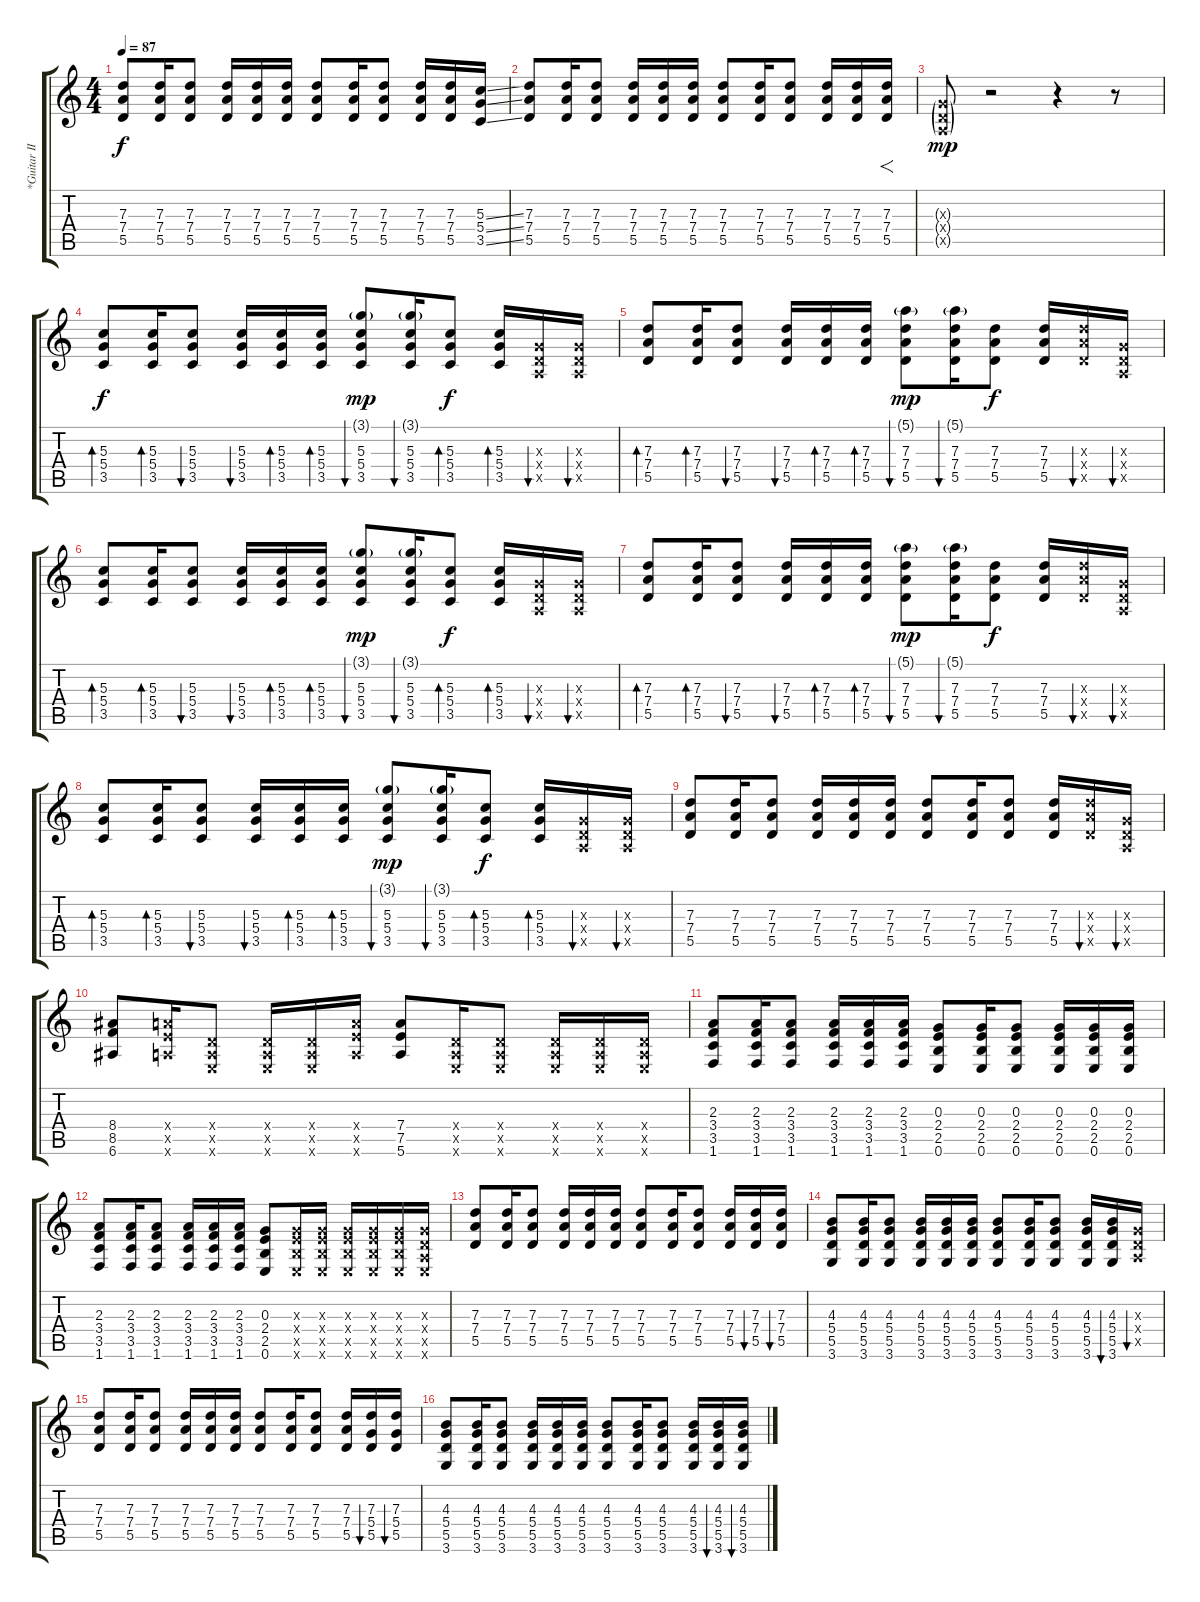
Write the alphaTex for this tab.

\track ("*Guitar II" "*Guitar II") {instrument overdrivenguitar}
\staff {score tabs}
\tuning (E4 B3 G3 D3 A2 E2) {hide}
\ts (4 4)
\tempo 87
\clef g2
\ks c
(7.3 7.4 5.5).8{dy f} (7.3 7.4 5.5).16 (7.3 7.4 5.5).8 (7.3 7.4 5.5).16 (7.3 7.4 5.5).16 (7.3 7.4 5.5).16 (7.3 7.4 5.5).8 (7.3 7.4 5.5).16 (7.3 7.4 5.5).8 (7.3 7.4 5.5).16 (7.3 7.4 5.5).16 (5.3{ss} 5.4{ss} 3.5{ss}).16 |
(7.3 7.4 5.5).8 (7.3 7.4 5.5).16 (7.3 7.4 5.5).8 (7.3 7.4 5.5).16 (7.3 7.4 5.5).16 (7.3 7.4 5.5).16 (7.3 7.4 5.5).8 (7.3 7.4 5.5).16 (7.3 7.4 5.5).8 (7.3 7.4 5.5).16 (7.3 7.4 5.5).16 (7.3 7.4 5.5).16{f} |
(0.3{g x} 0.4{g x} 0.5{g x}).8{dy mp} r.2 r.4 r.8 |
(5.3 5.4 3.5).8{bd 60 dy f} (5.3 5.4 3.5).16{bd 60} (5.3 5.4 3.5).8{bu 60} (5.3 5.4 3.5).16{bu 60} (5.3 5.4 3.5).16{bd 60} (5.3 5.4 3.5).16{bd 60} (3.1{g} 5.3 5.4 3.5).8{bu 60 dy mp} (3.1{g} 5.3 5.4 3.5).16{bu 60} (5.3 5.4 3.5).8{bd 60 dy f} (5.3 5.4 3.5).16{bd 60} (0.3{x} 0.4{x} 0.5{x}).16{bu 480} (0.3{x} 0.4{x} 0.5{x}).16{bu 480} |
(7.3 7.4 5.5).8{bd 60} (7.3 7.4 5.5).16{bd 60} (7.3 7.4 5.5).8{bu 60} (7.3 7.4 5.5).16{bu 60} (7.3 7.4 5.5).16{bd 60} (7.3 7.4 5.5).16{bd 60} (5.1{g} 7.3 7.4 5.5).8{bu 60 dy mp} (5.1{g} 7.3 7.4 5.5).16{bu 60} (7.3 7.4 5.5).8{dy f} (7.3 7.4 5.5).16 (7.3{x} 7.4{x} 5.5{x}).16{bu 480} (0.3{x} 0.4{x} 0.5{x}).16{bu 480} |
(5.3 5.4 3.5).8{bd 60} (5.3 5.4 3.5).16{bd 60} (5.3 5.4 3.5).8{bu 60} (5.3 5.4 3.5).16{bu 60} (5.3 5.4 3.5).16{bd 60} (5.3 5.4 3.5).16{bd 60} (3.1{g} 5.3 5.4 3.5).8{bu 60 dy mp} (3.1{g} 5.3 5.4 3.5).16{bu 60} (5.3 5.4 3.5).8{bd 60 dy f} (5.3 5.4 3.5).16{bd 60} (0.3{x} 0.4{x} 0.5{x}).16{bu 480} (0.3{x} 0.4{x} 0.5{x}).16{bu 480} |
(7.3 7.4 5.5).8{bd 60} (7.3 7.4 5.5).16{bd 60} (7.3 7.4 5.5).8{bu 60} (7.3 7.4 5.5).16{bu 60} (7.3 7.4 5.5).16{bd 60} (7.3 7.4 5.5).16{bd 60} (5.1{g} 7.3 7.4 5.5).8{bu 60 dy mp} (5.1{g} 7.3 7.4 5.5).16{bu 60} (7.3 7.4 5.5).8{dy f} (7.3 7.4 5.5).16 (7.3{x} 7.4{x} 5.5{x}).16{bu 480} (0.3{x} 0.4{x} 0.5{x}).16{bu 480} |
(5.3 5.4 3.5).8{bd 60} (5.3 5.4 3.5).16{bd 60} (5.3 5.4 3.5).8{bu 60} (5.3 5.4 3.5).16{bu 60} (5.3 5.4 3.5).16{bd 60} (5.3 5.4 3.5).16{bd 60} (3.1{g} 5.3 5.4 3.5).8{bu 60 dy mp} (3.1{g} 5.3 5.4 3.5).16{bu 60} (5.3 5.4 3.5).8{bd 60 dy f} (5.3 5.4 3.5).16{bd 60} (0.3{x} 0.4{x} 0.5{x}).16{bu 480} (0.3{x} 0.4{x} 0.5{x}).16{bu 480} |
(7.3 7.4 5.5).8 (7.3 7.4 5.5).16 (7.3 7.4 5.5).8 (7.3 7.4 5.5).16 (7.3 7.4 5.5).16 (7.3 7.4 5.5).16 (7.3 7.4 5.5).8 (7.3 7.4 5.5).16 (7.3 7.4 5.5).8 (7.3 7.4 5.5).16 (7.3{x} 7.4{x} 5.5{x}).16{bu 480} (0.3{x} 0.4{x} 0.5{x}).16{bu 480} |
(8.4 8.5 6.6).8 (7.4{x} 7.5{x} 5.6{x}).16 (0.4{x} 0.5{x} 0.6{x}).8 (0.4{x} 0.5{x} 0.6{x}).16 (0.4{x} 0.5{x} 0.6{x}).16 (7.4{x} 7.5{x} 5.6{x}).16 (7.4 7.5 5.6).8 (0.4{x} 0.5{x} 0.6{x}).16 (0.4{x} 0.5{x} 0.6{x}).8 (0.4{x} 0.5{x} 0.6{x}).16 (0.4{x} 0.5{x} 0.6{x}).16 (0.4{x} 0.5{x} 0.6{x}).16 |
(2.3 3.4 3.5 1.6).8 (2.3 3.4 3.5 1.6).16 (2.3 3.4 3.5 1.6).8 (2.3 3.4 3.5 1.6).16 (2.3 3.4 3.5 1.6).16 (2.3 3.4 3.5 1.6).16 (0.3 2.4 2.5 0.6).8 (0.3 2.4 2.5 0.6).16 (0.3 2.4 2.5 0.6).8 (0.3 2.4 2.5 0.6).16 (0.3 2.4 2.5 0.6).16 (0.3 2.4 2.5 0.6).16 |
(2.3 3.4 3.5 1.6).8 (2.3 3.4 3.5 1.6).16 (2.3 3.4 3.5 1.6).8 (2.3 3.4 3.5 1.6).16 (2.3 3.4 3.5 1.6).16 (2.3 3.4 3.5 1.6).16 (0.3 2.4 2.5 0.6).8 (0.3{x} 2.4{x} 2.5{x} 0.6{x}).16 (0.3{x} 2.4{x} 2.5{x} 0.6{x}).16 (0.3{x} 2.4{x} 2.5{x} 0.6{x}).16 (0.3{x} 2.4{x} 2.5{x} 0.6{x}).16 (0.3{x} 2.4{x} 2.5{x} 0.6{x}).16 (0.3{x} 0.4{x} 0.5{x} 0.6{x}).16 |
(7.3 7.4 5.5).8 (7.3 7.4 5.5).16 (7.3 7.4 5.5).8 (7.3 7.4 5.5).16 (7.3 7.4 5.5).16 (7.3 7.4 5.5).16 (7.3 7.4 5.5).8 (7.3 7.4 5.5).16 (7.3 7.4 5.5).8 (7.3 7.4 5.5).16 (7.3 7.4 5.5).16{bu 120} (7.3 7.4 5.5).16{bu 480} |
(4.3 5.4 5.5 3.6).8 (4.3 5.4 5.5 3.6).16 (4.3 5.4 5.5 3.6).8 (4.3 5.4 5.5 3.6).16 (4.3 5.4 5.5 3.6).16 (4.3 5.4 5.5 3.6).16 (4.3 5.4 5.5 3.6).8 (4.3 5.4 5.5 3.6).16 (4.3 5.4 5.5 3.6).8 (4.3 5.4 5.5 3.6).16 (4.3 5.4 5.5 3.6).16{bu 120} (0.3{x} 0.4{x} 0.5{x}).16{bu 480} |
(7.3 7.4 5.5).8 (7.3 7.4 5.5).16 (7.3 7.4 5.5).8 (7.3 7.4 5.5).16 (7.3 7.4 5.5).16 (7.3 7.4 5.5).16 (7.3 7.4 5.5).8 (7.3 7.4 5.5).16 (7.3 7.4 5.5).8 (7.3 7.4 5.5).16 (7.3 5.4 5.5).16{bu 480} (7.3 5.4 5.5).16{bu 480} |
(4.3 5.4 5.5 3.6).8 (4.3 5.4 5.5 3.6).16 (4.3 5.4 5.5 3.6).8 (4.3 5.4 5.5 3.6).16 (4.3 5.4 5.5 3.6).16 (4.3 5.4 5.5 3.6).16 (4.3 5.4 5.5 3.6).8 (4.3 5.4 5.5 3.6).16 (4.3 5.4 5.5 3.6).8 (4.3 5.4 5.5 3.6).16 (4.3 5.4 5.5 3.6).16{bu 480} (4.3 5.4 5.5 3.6).16{bu 480}
